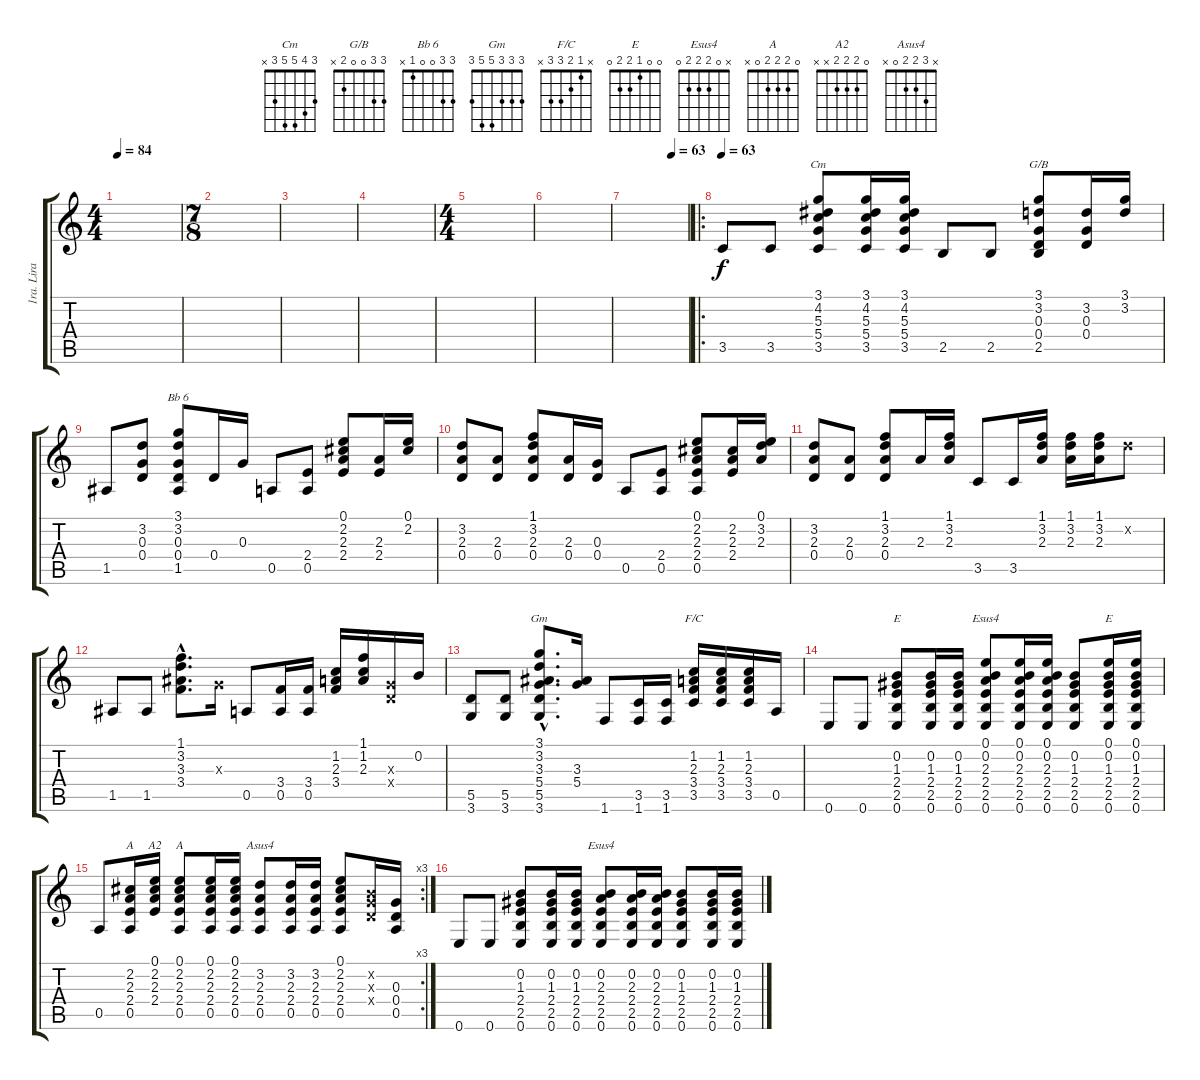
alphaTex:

\track ("1ra. Lira" "1ra. Lira") {instrument acousticguitarsteel}
\staff {score tabs}
\tuning (E4 B3 G3 D3 A2 E2) {hide}
\chord ("Cm" 3 4 5 5 3 x)
\chord ("G/B" 3 3 0 0 2 x)
\chord ("Bb 6" 3 3 0 0 1 x)
\chord ("Gm" 3 3 3 5 5 3)
\chord ("F/C" x 1 2 3 3 x)
\chord ("E" x 0 1 2 2 0)
\chord ("Esus4" 0 0 2 2 2 0)
\chord ("E" 0 0 1 2 2 0)
\chord ("A" x 2 2 2 0 x)
\chord ("A2" 0 2 2 2 x x)
\chord ("A" 0 2 2 2 0 x)
\chord ("Asus4" x 3 2 2 0 x)
\chord ("Esus4" x 0 2 2 2 0)
\ts (4 4)
\tempo 84
\clef g2
\ks c
|
\ts (7 8)
|
|
|
\ts (4 4)
|
|
\tempo (63 0.75)
|
\ro
\tempo 63
3.5.8 3.5.8 (3.1 4.2 5.3 5.4 3.5).8{ch "Cm"} (3.1 4.2 5.3 5.4 3.5).16 (3.1 4.2 5.3 5.4 3.5).16 2.5.8 2.5.8 (3.1 3.2 0.3 0.4 2.5).8{ch "G/B"} (3.2 0.3 0.4).16 (3.1 3.2).16 |
1.5.8 (3.2 0.3 0.4).8 (3.1 3.2 0.3 0.4 1.5).8{ch "Bb 6"} 0.4.16 0.3.16 0.5.8 (2.4 0.5).8 (0.1 2.2 2.3 2.4).8 (2.3 2.4).16 (0.1 2.2).16 |
(3.2 2.3 0.4).8 (2.3 0.4).8 (1.1 3.2 2.3 0.4).8 (2.3 0.4).16 (0.3 0.4).16 0.5.8 (2.4 0.5).8 (0.1 2.2 2.3 2.4 0.5).8 (2.2 2.3 2.4).16 (0.1 3.2 2.3).16 |
(3.2 2.3 0.4).8 (2.3 0.4).8 (1.1 3.2 2.3 0.4).8 2.3.16 (1.1 3.2 2.3).16 3.5.8 3.5.16 (1.1 3.2 2.3).16 (1.1 3.2 2.3).16 (1.1 3.2 2.3).16 3.2{x}.8 |
1.5.8 1.5.8 (1.1{hac} 3.2{hac} 3.3{hac} 3.4{hac}).8{d} 0.3{x}.16 0.5.8 (3.4 0.5).16 (3.4 0.5).16 (1.2 2.3 3.4).16 (1.1 1.2 2.3).16 (0.3{x} 0.4{x}).16 0.2.16 |
(5.5 3.6).8 (5.5 3.6).8 (3.1{hac} 3.2{hac} 3.3{hac} 5.4{hac} 5.5{hac} 3.6{hac}).8{d ch "Gm"} (3.3 5.4).16 1.6.8 (3.5 1.6).16 (3.5 1.6).16 (1.2 2.3 3.4 3.5).16{ch "F/C"} (1.2 2.3 3.4 3.5).16 (1.2 2.3 3.4 3.5).16 0.5.16 |
0.6.8 0.6.8 (0.2 1.3 2.4 2.5 0.6).8{ch "E"} (0.2 1.3 2.4 2.5 0.6).16 (0.2 1.3 2.4 2.5 0.6).16 (0.1 0.2 2.3 2.4 2.5 0.6).8{ch "Esus4"} (0.1 0.2 2.3 2.4 2.5 0.6).16 (0.1 0.2 2.3 2.4 2.5 0.6).16 (0.2 1.3 2.4 2.5 0.6).8 (0.1 0.2 1.3 2.4 2.5 0.6).16{ch "E"} (0.1 0.2 1.3 2.4 2.5 0.6).16 |
\rc 3
0.5.8 (2.2 2.3 2.4 0.5).16{ch "A"} (0.1 2.2 2.3 2.4).16{ch "A2"} (0.1 2.2 2.3 2.4 0.5).8{ch "A"} (0.1 2.2 2.3 2.4 0.5).16 (0.1 2.2 2.3 2.4 0.5).16 (3.2 2.3 2.4 0.5).8{ch "Asus4"} (3.2 2.3 2.4 0.5).16 (3.2 2.3 2.4 0.5).16 (0.1 2.2 2.3 2.4 0.5).8 (0.2{x} 0.3{x} 0.4{x}).16 (0.3 0.4 0.5).16 |
0.6.8 0.6.8 (0.2 1.3 2.4 2.5 0.6).8 (0.2 1.3 2.4 2.5 0.6).16 (0.2 1.3 2.4 2.5 0.6).16 (0.2 2.3 2.4 2.5 0.6).8{ch "Esus4"} (0.2 2.3 2.4 2.5 0.6).16 (0.2 2.3 2.4 2.5 0.6).16 (0.2 1.3 2.4 2.5 0.6).8 (0.2 1.3 2.4 2.5 0.6).16 (0.2 1.3 2.4 2.5 0.6).16
